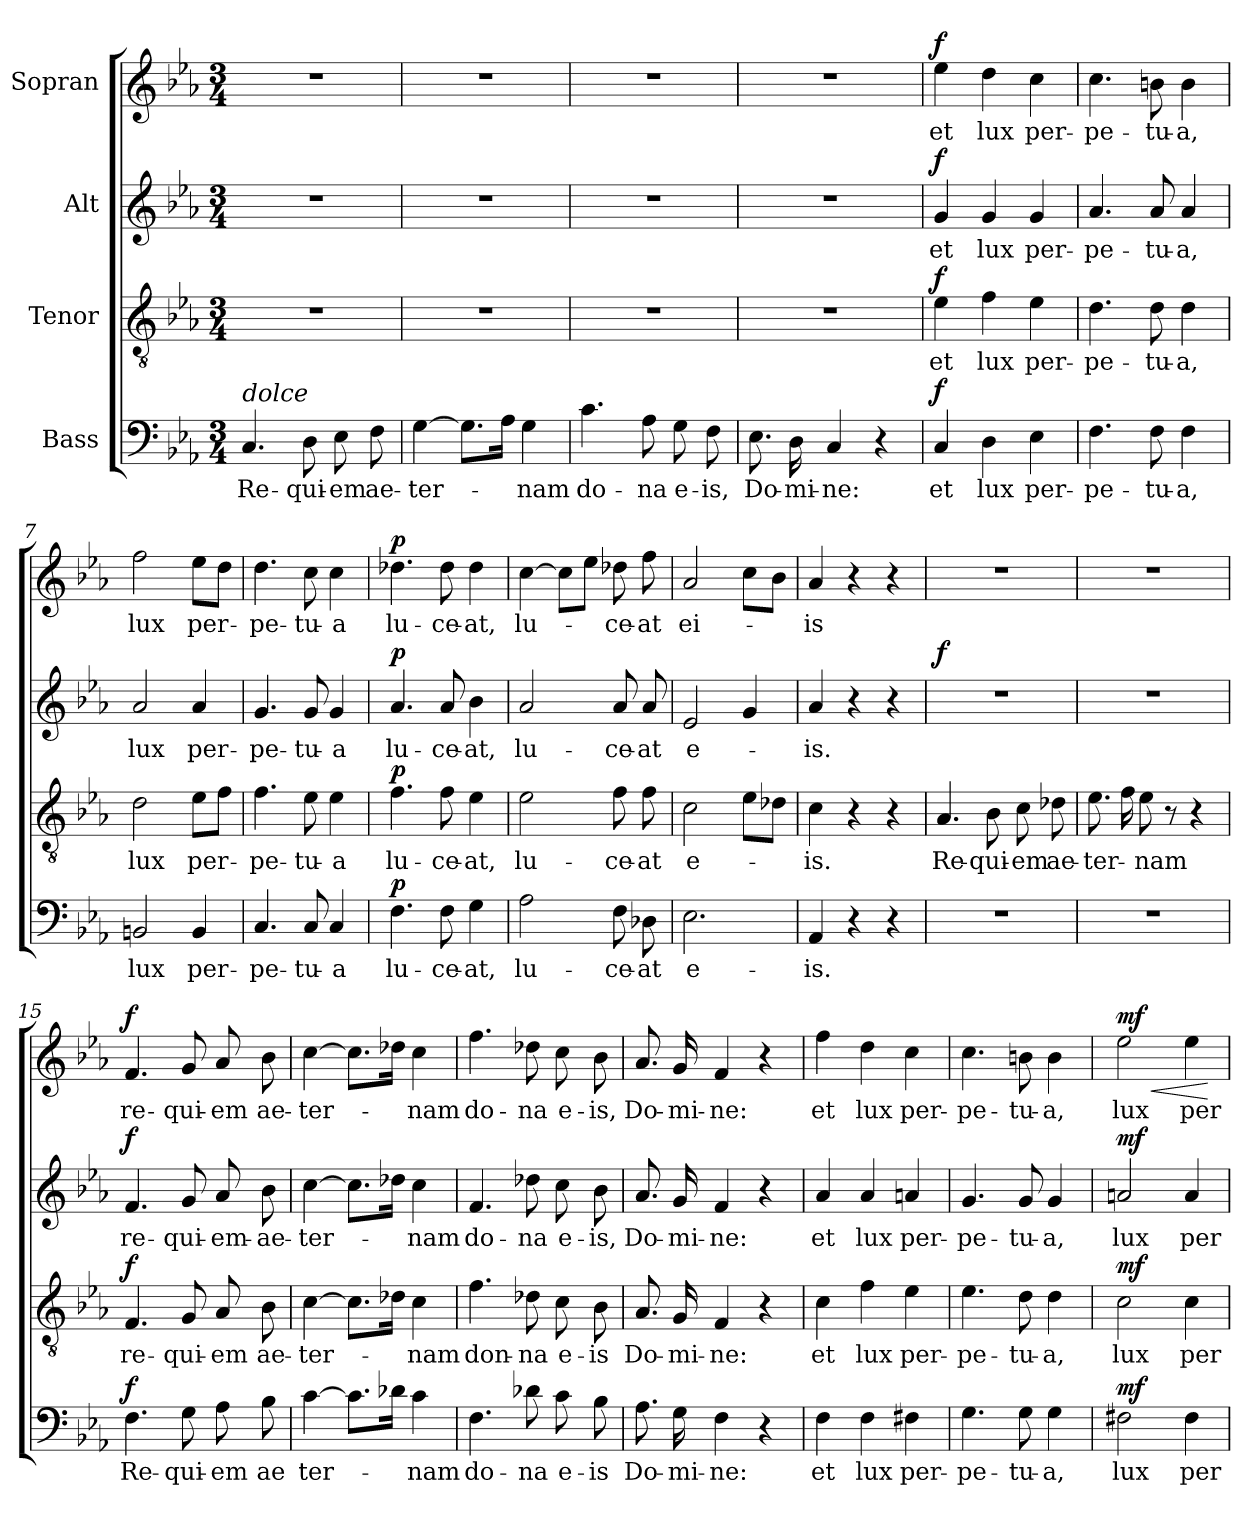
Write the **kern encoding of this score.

**kern	**text	**dynam	**kern	**text	**dynam	**kern	**text	**dynam	**kern	**text	**dynam
*part4	*part4	*part4	*part3	*part3	*part3	*part2	*part2	*part2	*part1	*part1	*part1
*staff4	*staff4	*staff4	*staff3	*staff3	*staff3	*staff2	*staff2	*staff2	*staff1	*staff1	*staff1
*I"Bass	*	*	*I"Tenor	*	*	*I"Alt	*	*	*I"Sopran	*	*
*clefF4	*	*	*clefGv2	*	*	*clefG2	*	*	*clefG2	*	*
*k[b-e-a-]	*	*	*k[b-e-a-]	*	*	*k[b-e-a-]	*	*	*k[b-e-a-]	*	*
*c:	*	*	*c:	*	*	*c:	*	*	*c:	*	*
*M3/4	*	*	*M3/4	*	*	*M3/4	*	*	*M3/4	*	*
*MM120	*	*	*MM120	*	*	*MM120	*	*	*MM120	*	*
=1	=1	=1	=1	=1	=1	=1	=1	=1	=1	=1	=1
!LO:TX:a:i:t=dolce	!	!	!	!	!	!	!	!	!	!	!
!	!LO:LY:b	!	!	!	!	!	!	!	!	!	!
4.C/	Re-	.	2.r	.	.	2.r	.	.	2.r	.	.
!	!LO:LY:b	!	!	!	!	!	!	!	!	!	!
8D\	-qui-	.	.	.	.	.	.	.	.	.	.
!	!LO:LY:b	!	!	!	!	!	!	!	!	!	!
8E-\	-em	.	.	.	.	.	.	.	.	.	.
!	!LO:LY:b	!	!	!	!	!	!	!	!	!	!
8F\	ae-	.	.	.	.	.	.	.	.	.	.
=2	=2	=2	=2	=2	=2	=2	=2	=2	=2	=2	=2
!	!LO:LY:b	!	!	!	!	!	!	!	!	!	!
[4G\	-ter-	.	2.r	.	.	2.r	.	.	2.r	.	.
8.G\L]	.	.	.	.	.	.	.	.	.	.	.
16A-\Jk	.	.	.	.	.	.	.	.	.	.	.
!	!LO:LY:b	!	!	!	!	!	!	!	!	!	!
4G\	-nam	.	.	.	.	.	.	.	.	.	.
=3	=3	=3	=3	=3	=3	=3	=3	=3	=3	=3	=3
!	!LO:LY:b	!	!	!	!	!	!	!	!	!	!
4.c\	do-	.	2.r	.	.	2.r	.	.	2.r	.	.
!	!LO:LY:b	!	!	!	!	!	!	!	!	!	!
8A-\	-na	.	.	.	.	.	.	.	.	.	.
!	!LO:LY:b	!	!	!	!	!	!	!	!	!	!
8G\	e-	.	.	.	.	.	.	.	.	.	.
!	!LO:LY:b	!	!	!	!	!	!	!	!	!	!
8F\	-is,	.	.	.	.	.	.	.	.	.	.
=4	=4	=4	=4	=4	=4	=4	=4	=4	=4	=4	=4
!	!LO:LY:b	!	!	!	!	!	!	!	!	!	!
8.E-\	Do-	.	2.r	.	.	2.r	.	.	2.r	.	.
!	!LO:LY:b	!	!	!	!	!	!	!	!	!	!
16D\	-mi-	.	.	.	.	.	.	.	.	.	.
!	!LO:LY:b	!	!	!	!	!	!	!	!	!	!
4C/	-ne:	.	.	.	.	.	.	.	.	.	.
4r	.	.	.	.	.	.	.	.	.	.	.
=5	=5	=5	=5	=5	=5	=5	=5	=5	=5	=5	=5
!	!LO:LY:b	!LO:DY:a	!	!LO:LY:b	!LO:DY:a	!	!LO:LY:b	!LO:DY:a	!	!LO:LY:b	!LO:DY:a
4C/	et	f	4e-\	et	f	4g/	et	f	4ee-\	et	f
!	!LO:LY:b	!	!	!LO:LY:b	!	!	!LO:LY:b	!	!	!LO:LY:b	!
4D\	lux	.	4f\	lux	.	4g/	lux	.	4dd\	lux	.
!	!LO:LY:b	!	!	!LO:LY:b	!	!	!LO:LY:b	!	!	!LO:LY:b	!
4E-\	per-	.	4e-\	per-	.	4g/	per-	.	4cc\	per-	.
!!LO:LB:g=z
=6	=6	=6	=6	=6	=6	=6	=6	=6	=6	=6	=6
!	!LO:LY:b	!	!	!LO:LY:b	!	!	!LO:LY:b	!	!	!LO:LY:b	!
4.F\	-pe-	.	4.d\	-pe-	.	4.a-/	-pe-	.	4.cc\	-pe-	.
!	!LO:LY:b	!	!	!LO:LY:b	!	!	!LO:LY:b	!	!	!LO:LY:b	!
8F\	-tu-	.	8d\	-tu-	.	8a-/	-tu-	.	8bn\	-tu-	.
!	!LO:LY:b	!	!	!LO:LY:b	!	!	!LO:LY:b	!	!	!LO:LY:b	!
4F\	-a,	.	4d\	-a,	.	4a-/	-a,	.	4b\	-a,	.
=7	=7	=7	=7	=7	=7	=7	=7	=7	=7	=7	=7
!	!LO:LY:b	!	!	!LO:LY:b	!	!	!LO:LY:b	!	!	!LO:LY:b	!
2BBn/	lux	.	2d\	lux	.	2a-/	lux	.	2ff\	lux	.
!	!LO:LY:b	!	!	!LO:LY:b	!	!	!LO:LY:b	!	!	!LO:LY:b	!
4BB/	per-	.	8e-\L	per-	.	4a-/	per-	.	8ee-\L	per-	.
.	.	.	8f\J	.	.	.	.	.	8dd\J	.	.
=8	=8	=8	=8	=8	=8	=8	=8	=8	=8	=8	=8
!	!LO:LY:b	!	!	!LO:LY:b	!	!	!LO:LY:b	!	!	!LO:LY:b	!
4.C/	-pe-	.	4.f\	-pe-	.	4.g/	-pe-	.	4.dd\	-pe-	.
!	!LO:LY:b	!	!	!LO:LY:b	!	!	!LO:LY:b	!	!	!LO:LY:b	!
8C/	-tu-	.	8e-\	-tu-	.	8g/	-tu-	.	8cc\	-tu-	.
!	!LO:LY:b	!	!	!LO:LY:b	!	!	!LO:LY:b	!	!	!LO:LY:b	!
4C/	-a	.	4e-\	-a	.	4g/	-a	.	4cc\	-a	.
=9	=9	=9	=9	=9	=9	=9	=9	=9	=9	=9	=9
!	!LO:LY:b	!LO:DY:a	!	!LO:LY:b	!LO:DY:a	!	!LO:LY:b	!LO:DY:a	!	!LO:LY:b	!LO:DY:a
4.F\	lu-	p	4.f\	lu-	p	4.a-/	lu-	p	4.dd-X\	lu-	p
!	!LO:LY:b	!	!	!LO:LY:b	!	!	!LO:LY:b	!	!	!LO:LY:b	!
8F\	-ce-	.	8f\	-ce-	.	8a-/	-ce-	.	8dd-\	-ce-	.
!	!LO:LY:b	!	!	!LO:LY:b	!	!	!LO:LY:b	!	!	!LO:LY:b	!
4G\	-at,	.	4e-\	-at,	.	4b-\	-at,	.	4dd-\	-at,	.
=10	=10	=10	=10	=10	=10	=10	=10	=10	=10	=10	=10
!	!LO:LY:b	!	!	!LO:LY:b	!	!	!LO:LY:b	!	!	!LO:LY:b	!
2A-\	lu-	.	2e-\	lu-	.	2a-/	lu-	.	[4cc\	lu-	.
.	.	.	.	.	.	.	.	.	8cc\L]	.	.
.	.	.	.	.	.	.	.	.	8ee-\J	.	.
!	!LO:LY:b	!	!	!LO:LY:b	!	!	!LO:LY:b	!	!	!LO:LY:b	!
8F\	-ce-	.	8f\	-ce-	.	8a-/	-ce-	.	8dd-X\	-ce-	.
!	!LO:LY:b	!	!	!LO:LY:b	!	!	!LO:LY:b	!	!	!LO:LY:b	!
8D-X\	-at	.	8f\	-at	.	8a-/	-at	.	8ff\	-at	.
=11	=11	=11	=11	=11	=11	=11	=11	=11	=11	=11	=11
!	!LO:LY:b	!	!	!LO:LY:b	!	!	!LO:LY:b	!	!	!LO:LY:b	!
2.E-\	e-	.	2c\	e-	.	2e-/	e-	.	2a-/	ei-	.
.	.	.	8e-\L	.	.	4g/	.	.	8cc\L	.	.
.	.	.	8d-X\J	.	.	.	.	.	8b-\J	.	.
=12	=12	=12	=12	=12	=12	=12	=12	=12	=12	=12	=12
!	!LO:LY:b	!	!	!LO:LY:b	!	!	!LO:LY:b	!	!	!LO:LY:b	!
4AA-/	-is.	.	4c\	-is.	.	4a-/	-is.	.	4a-/	-is	.
4r	.	.	4r	.	.	4r	.	.	4r	.	.
4r	.	.	4r	.	.	4r	.	.	4r	.	.
!!LO:PB:g=z
=13	=13	=13	=13	=13	=13	=13	=13	=13	=13	=13	=13
!	!	!	!	!LO:LY:b	!	!	!	!LO:DY:b	!	!	!
2.r	.	.	4.A-/	Re-	.	2.r	.	f	2.r	.	.
!	!	!	!	!LO:LY:b	!	!	!	!	!	!	!
.	.	.	8B-\	-qui-	.	.	.	.	.	.	.
!	!	!	!	!LO:LY:b	!	!	!	!	!	!	!
.	.	.	8c\	-em	.	.	.	.	.	.	.
!	!	!	!	!LO:LY:b	!	!	!	!	!	!	!
.	.	.	8d-X\	ae-	.	.	.	.	.	.	.
=14	=14	=14	=14	=14	=14	=14	=14	=14	=14	=14	=14
!	!	!	!	!LO:LY:b	!	!	!	!	!	!	!
2.r	.	.	8.e-\	-ter-	.	2.r	.	.	2.r	.	.
.	.	.	16f\	.	.	.	.	.	.	.	.
!	!	!	!	!LO:LY:b	!	!	!	!	!	!	!
.	.	.	8e-\	-nam	.	.	.	.	.	.	.
.	.	.	8r	.	.	.	.	.	.	.	.
.	.	.	4r	.	.	.	.	.	.	.	.
=15	=15	=15	=15	=15	=15	=15	=15	=15	=15	=15	=15
!	!LO:LY:b	!LO:DY:a	!	!LO:LY:b	!LO:DY:a	!	!LO:LY:b	!LO:DY:a	!	!LO:LY:b	!LO:DY:a
4.F\	Re-	f	4.F/	re-	f	4.f/	re-	f	4.f/	re-	f
!	!LO:LY:b	!	!	!LO:LY:b	!	!	!LO:LY:b	!	!	!LO:LY:b	!
8G\	-qui-	.	8G/	-qui-	.	8g/	-qui-	.	8g/	-qui-	.
!	!LO:LY:b	!	!	!LO:LY:b	!	!	!LO:LY:b	!	!	!LO:LY:b	!
8A-\	-em	.	8A-/	-em	.	8a-/	-em-	.	8a-/	-em	.
!	!LO:LY:b	!	!	!LO:LY:b	!	!	!LO:LY:b	!	!	!LO:LY:b	!
8B-\	ae	.	8B-\	ae-	.	8b-\	-ae-	.	8b-\	ae-	.
=16	=16	=16	=16	=16	=16	=16	=16	=16	=16	=16	=16
!	!LO:LY:b	!	!	!LO:LY:b	!	!	!LO:LY:b	!	!	!LO:LY:b	!
[4c\	ter-	.	[4c\	-ter-	.	[4cc\	-ter-	.	[4cc\	-ter-	.
8.c\L]	.	.	8.c\L]	.	.	8.cc\L]	.	.	8.cc\L]	.	.
16d-X\Jk	.	.	16d-X\Jk	.	.	16dd-X\Jk	.	.	16dd-X\Jk	.	.
!	!LO:LY:b	!	!	!LO:LY:b	!	!	!LO:LY:b	!	!	!LO:LY:b	!
4c\	-nam	.	4c\	-nam	.	4cc\	-nam	.	4cc\	-nam	.
=17	=17	=17	=17	=17	=17	=17	=17	=17	=17	=17	=17
!	!LO:LY:b	!	!	!LO:LY:b	!	!	!LO:LY:b	!	!	!LO:LY:b	!
4.F\	do-	.	4.f\	don-	.	4.f/	do-	.	4.ff\	do-	.
!	!LO:LY:b	!	!	!LO:LY:b	!	!	!LO:LY:b	!	!	!LO:LY:b	!
8d-X\	-na	.	8d-X\	-na	.	8dd-X\	-na	.	8dd-X\	-na	.
!	!LO:LY:b	!	!	!LO:LY:b	!	!	!LO:LY:b	!	!	!LO:LY:b	!
8c\	e-	.	8c\	e-	.	8cc\	e-	.	8cc\	e-	.
!	!LO:LY:b	!	!	!LO:LY:b	!	!	!LO:LY:b	!	!	!LO:LY:b	!
8B-\	-is	.	8B-\	-is	.	8b-\	-is,	.	8b-\	-is,	.
=18	=18	=18	=18	=18	=18	=18	=18	=18	=18	=18	=18
!	!LO:LY:b	!	!	!LO:LY:b	!	!	!LO:LY:b	!	!	!LO:LY:b	!
8.A-\	Do-	.	8.A-/	Do-	.	8.a-/	Do-	.	8.a-/	Do-	.
!	!LO:LY:b	!	!	!LO:LY:b	!	!	!LO:LY:b	!	!	!LO:LY:b	!
16G\	-mi-	.	16G/	-mi-	.	16g/	-mi-	.	16g/	-mi-	.
!	!LO:LY:b	!	!	!LO:LY:b	!	!	!LO:LY:b	!	!	!LO:LY:b	!
4F\	-ne:	.	4F/	-ne:	.	4f/	-ne:	.	4f/	-ne:	.
4r	.	.	4r	.	.	4r	.	.	4r	.	.
!!LO:LB:g=z
=19	=19	=19	=19	=19	=19	=19	=19	=19	=19	=19	=19
!	!LO:LY:b	!	!	!LO:LY:b	!	!	!LO:LY:b	!	!	!LO:LY:b	!
4F\	et	.	4c\	et	.	4a-/	et	.	4ff\	et	.
!	!LO:LY:b	!	!	!LO:LY:b	!	!	!LO:LY:b	!	!	!LO:LY:b	!
4F\	lux	.	4f\	lux	.	4a-/	lux	.	4dd\	lux	.
!	!LO:LY:b	!	!	!LO:LY:b	!	!	!LO:LY:b	!	!	!LO:LY:b	!
4F#X\	per-	.	4e-\	per-	.	4an/	per-	.	4cc\	per-	.
=20	=20	=20	=20	=20	=20	=20	=20	=20	=20	=20	=20
!	!LO:LY:b	!	!	!LO:LY:b	!	!	!LO:LY:b	!	!	!LO:LY:b	!
4.G\	-pe-	.	4.e-\	-pe-	.	4.g/	-pe-	.	4.cc\	-pe-	.
!	!LO:LY:b	!	!	!LO:LY:b	!	!	!LO:LY:b	!	!	!LO:LY:b	!
8G\	-tu-	.	8d\	-tu-	.	8g/	-tu-	.	8bn\	-tu-	.
!	!LO:LY:b	!	!	!LO:LY:b	!	!	!LO:LY:b	!	!	!LO:LY:b	!
4G\	-a,	.	4d\	-a,	.	4g/	-a,	.	4b\	-a,	.
=21	=21	=21	=21	=21	=21	=21	=21	=21	=21	=21	=21
!	!LO:LY:b	!LO:DY:a	!	!LO:LY:b	!LO:DY:a	!	!LO:LY:b	!LO:DY:a	!	!LO:LY:b	!LO:HP:b
!	!	!	!	!	!	!	!	!	!	!	!LO:DY:n=1:a
2F#X\	lux	mf	2c\	lux	mf	2an/	lux	mf	2ee-\	lux	< mf
!	!LO:LY:b	!	!	!LO:LY:b	!	!	!LO:LY:b	!	!	!LO:LY:b	!
4F#\	per-	.	4c\	per-	.	4a/	per-	.	4ee-\	per-	.
.	.	.	.	.	.	.	.	.	.	.	[
=	=	=	=	=	=	=	=	=	=	=	=
*-	*-	*-	*-	*-	*-	*-	*-	*-	*-	*-	*-
